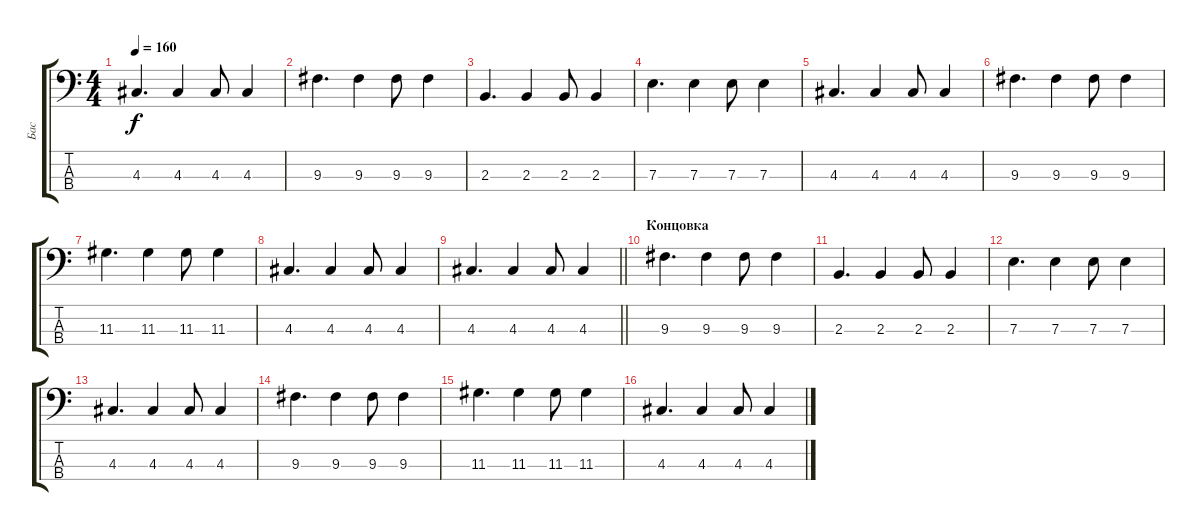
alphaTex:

\track ("Бас" "Бас") {instrument electricbassfinger}
\staff {score tabs}
\tuning (G2 D2 A1 E1) {hide}
\ts (4 4)
\tempo 160
\clef f4
\ks c
4.3.4{d dy f} 4.3.4 4.3.8 4.3.4 |
9.3.4{d} 9.3.4 9.3.8 9.3.4 |
2.3.4{d} 2.3.4 2.3.8 2.3.4 |
7.3.4{d} 7.3.4 7.3.8 7.3.4 |
4.3.4{d} 4.3.4 4.3.8 4.3.4 |
9.3.4{d} 9.3.4 9.3.8 9.3.4 |
11.3.4{d} 11.3.4 11.3.8 11.3.4 |
4.3.4{d} 4.3.4 4.3.8 4.3.4 |
\barLineRight lightlight
4.3.4{d} 4.3.4 4.3.8 4.3.4 |
\section ("" "Концовка")
9.3.4{d} 9.3.4 9.3.8 9.3.4 |
2.3.4{d} 2.3.4 2.3.8 2.3.4 |
7.3.4{d} 7.3.4 7.3.8 7.3.4 |
4.3.4{d} 4.3.4 4.3.8 4.3.4 |
9.3.4{d} 9.3.4 9.3.8 9.3.4 |
11.3.4{d} 11.3.4 11.3.8 11.3.4 |
4.3.4{d} 4.3.4 4.3.8 4.3.4
